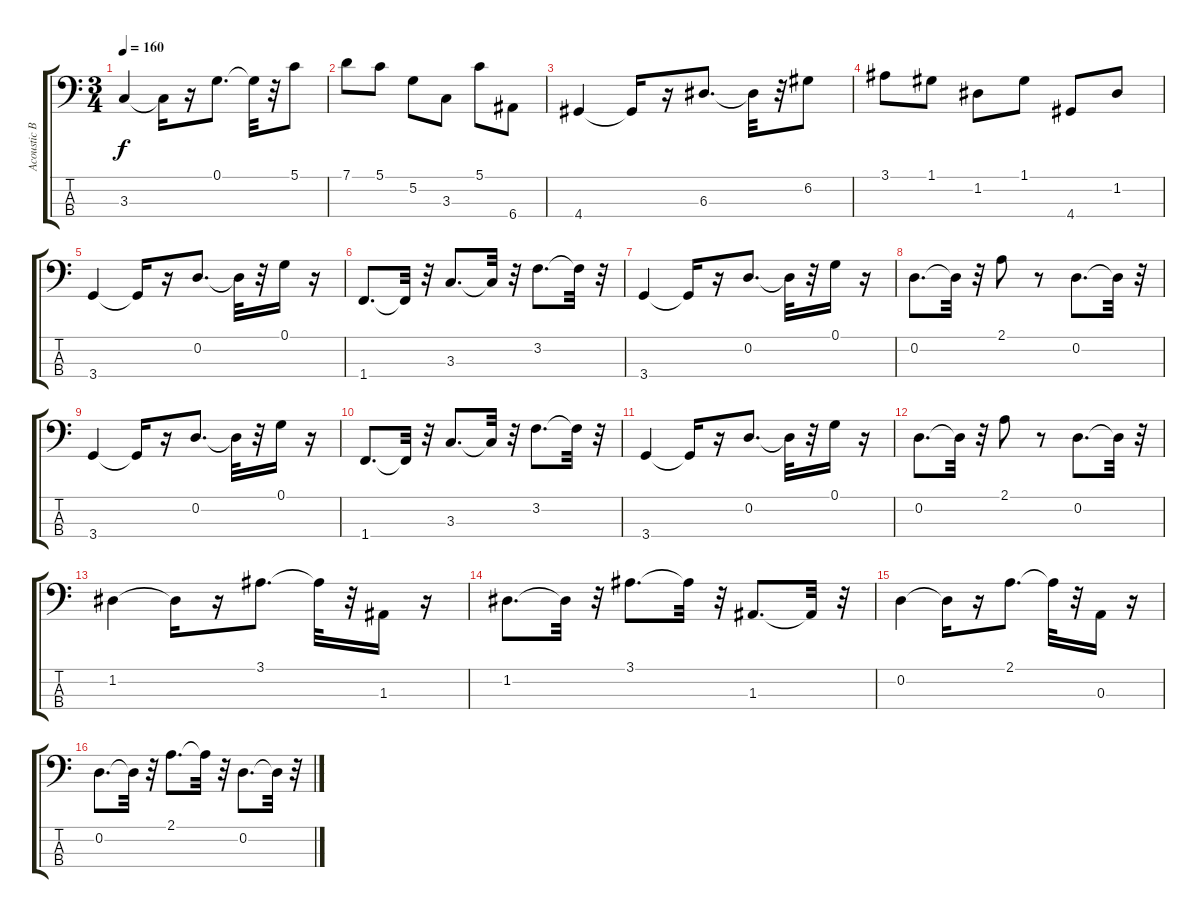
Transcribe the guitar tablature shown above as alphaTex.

\track ("Acoustic Bass" "Acoustic B") {instrument acousticbass}
\staff {score tabs}
\tuning (G2 D2 A1 E1) {hide}
\ts (3 4)
\tempo 160
\clef f4
\ks c
3.3.4{dy f} 3.3{t}.16 r.16 0.1.8{d} 0.1{t}.32 r.32 5.1.8 |
7.1.8 5.1.8 5.2.8 3.3.8 5.1.8 6.4.8 |
4.4.4 4.4{t}.16 r.16 6.3.8{d} 6.3{t}.32 r.32 6.2.8 |
3.1.8 1.1.8 1.2.8 1.1.8 4.4.8 1.2.8 |
3.4.4 3.4{t}.16 r.16 0.2.8{d} 0.2{t}.32 r.32 0.1.16 r.16 |
1.4.8{d} 1.4{t}.32 r.32 3.3.8{d} 3.3{t}.32 r.32 3.2.8{d} 3.2{t}.32 r.32 |
3.4.4 3.4{t}.16 r.16 0.2.8{d} 0.2{t}.32 r.32 0.1.16 r.16 |
0.2.8{d} 0.2{t}.32 r.32 2.1.8 r.8 0.2.8{d} 0.2{t}.32 r.32 |
3.4.4 3.4{t}.16 r.16 0.2.8{d} 0.2{t}.32 r.32 0.1.16 r.16 |
1.4.8{d} 1.4{t}.32 r.32 3.3.8{d} 3.3{t}.32 r.32 3.2.8{d} 3.2{t}.32 r.32 |
3.4.4 3.4{t}.16 r.16 0.2.8{d} 0.2{t}.32 r.32 0.1.16 r.16 |
0.2.8{d} 0.2{t}.32 r.32 2.1.8 r.8 0.2.8{d} 0.2{t}.32 r.32 |
1.2.4 1.2{t}.16 r.16 3.1.8{d} 3.1{t}.32 r.32 1.3.16 r.16 |
1.2.8{d} 1.2{t}.32 r.32 3.1.8{d} 3.1{t}.32 r.32 1.3.8{d} 1.3{t}.32 r.32 |
0.2.4 0.2{t}.16 r.16 2.1.8{d} 2.1{t}.32 r.32 0.3.16 r.16 |
0.2.8{d} 0.2{t}.32 r.32 2.1.8{d} 2.1{t}.32 r.32 0.2.8{d} 0.2{t}.32 r.32
